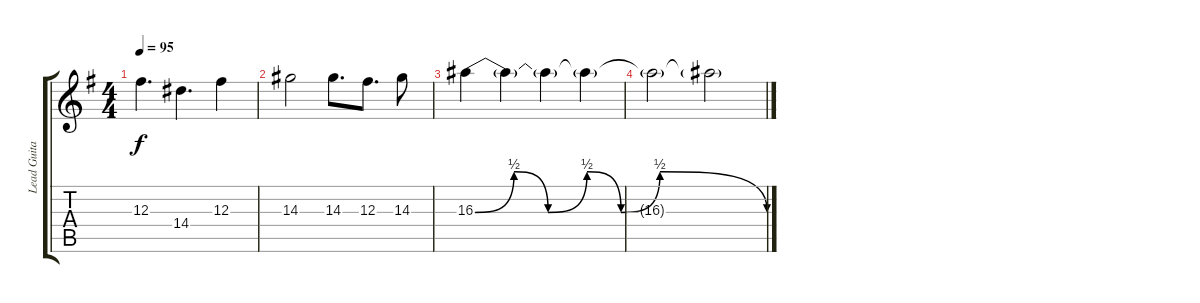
\track ("Lead Guitar" "Lead Guita") {instrument distortionguitar}
\staff {score tabs}
\tuning (Eb4 Bb3 Gb3 Db3 Ab2 Eb2) {hide}
\ts (4 4)
\tempo 95
\clef g2
\ks eminor
12.3.4{d dy f} 14.4.4{d} 12.3.4 |
14.3.2 14.3.8{d} 12.3.8{d} 14.3.8 |
16.3{be (custom 0 0 8 2 15 0 23 2 30 0 38 2 60 0)}.4 16.3{t}.4 16.3{t}.4 16.3{t}.4 |
16.3{t}.2 16.3{t}.2
